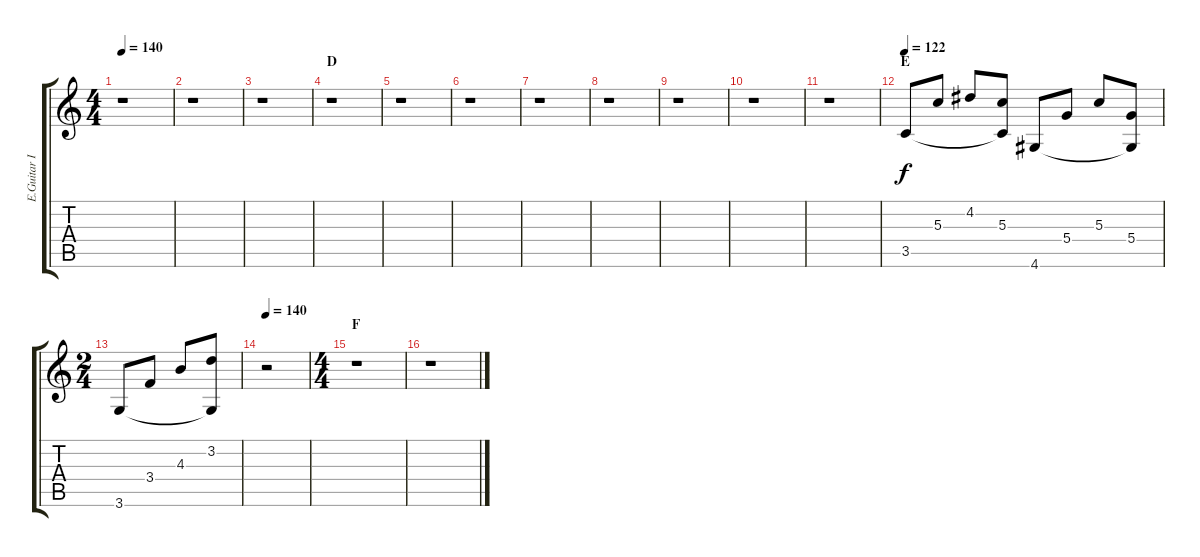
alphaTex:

\track ("E.Guitar II (Takuro) - Clean" "E.Guitar I") {instrument electricguitarclean}
\staff {score tabs}
\tuning (E4 B3 G3 D3 A2 E2) {hide}
\ts (4 4)
\tempo 140
\clef g2
\ks c
r.1{dy f} |
r.1 |
r.1 |
\section ("" "D")
r.1 |
r.1 |
r.1 |
r.1 |
r.1 |
r.1 |
r.1 |
r.1 |
\section ("" "E")
\tempo 122
3.5.8 5.3.8 4.2.8 (5.3 3.5{t}).8 4.6.8 5.4.8 5.3.8 (5.4 4.6{t}).8 |
\ts (2 4)
3.6.8 3.4.8 4.3.8 (3.2 3.6{t}).8 |
\tempo 140
r.2 |
\ts (4 4)
\section ("" "F")
r.1 |
r.1
